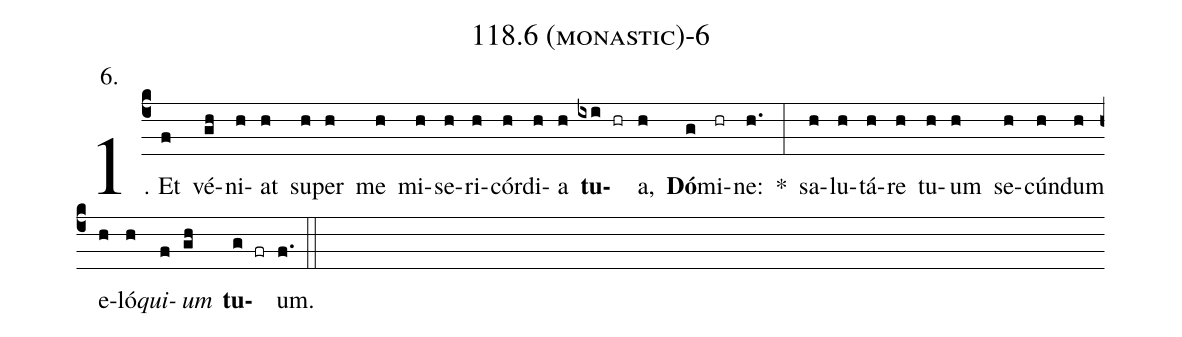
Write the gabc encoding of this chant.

name: 118.6 (monastic)-6;
annotation: 6.;
%%
(c4)1. Et(f) vé(gh)ni(h)at(h) su(h)per(h) me(h) mi(h)se(h)ri(h)cór(h)di(h)a(h) <b>tu</b>(ixi hr)a,(h) <b>Dó</b>(g)mi(hr)ne:(h.) *(:) sa(h)lu(h)tá(h)re(h) tu(h)um(h) se(h)cún(h)dum(h) e(h)ló(h)<i>qui</i>(f)<i>um</i>(gh) <b>tu</b>(g fr)um.(f.) (::)
